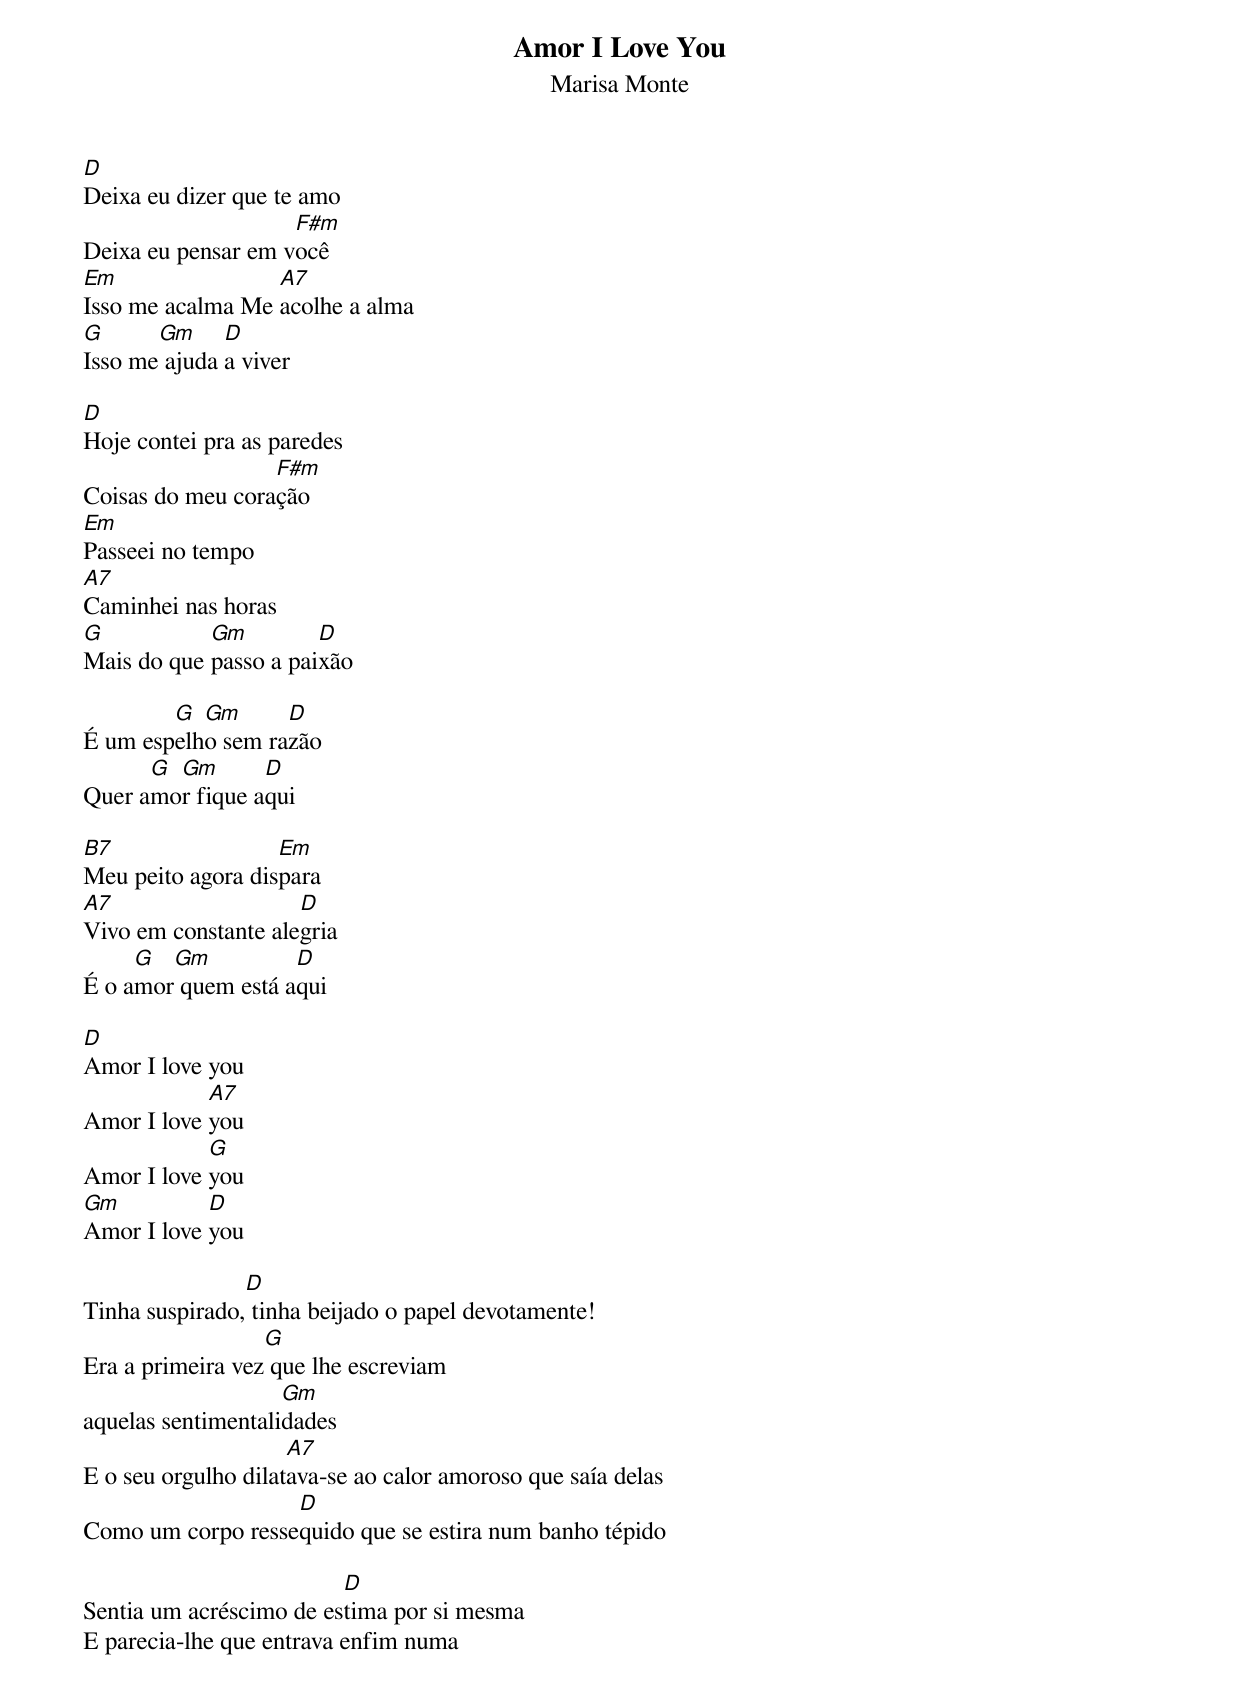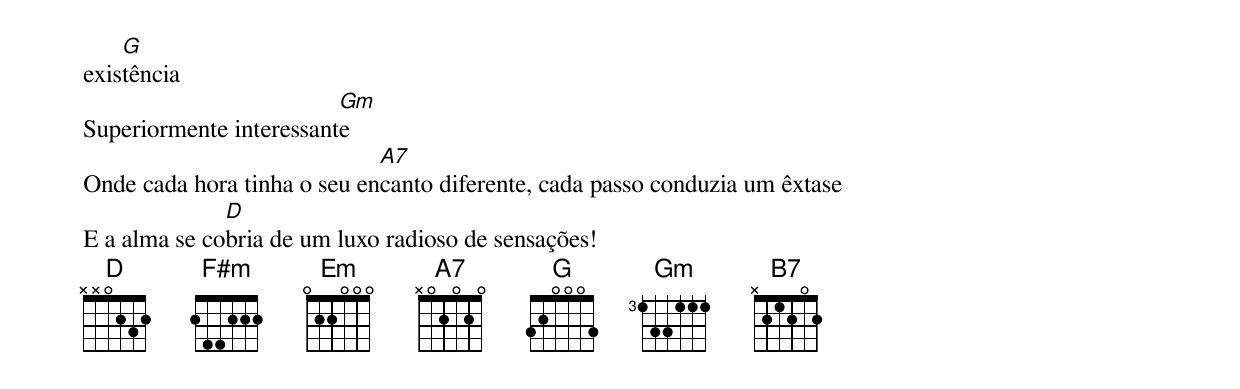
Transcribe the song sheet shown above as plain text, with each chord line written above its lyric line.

Amor I Love You
Marisa Monte

D
Deixa eu dizer que te amo
                    F#m
Deixa eu pensar em você
Em                A7
Isso me acalma Me acolhe a alma
G      Gm     D
Isso me ajuda a viver

D
Hoje contei pra as paredes
                  F#m
Coisas do meu coração
Em
Passeei no tempo
A7
Caminhei nas horas
G           Gm         D
Mais do que passo a paixão

        G  Gm      D
É um espelho sem razão
      G Gm       D
Quer amor fique aqui

B7                 Em
Meu peito agora dispara
A7                   D
Vivo em constante alegria
     G  Gm          D
É o amor quem está aqui

D
Amor I love you
            A7
Amor I love you
            G
Amor I love you
Gm          D
Amor I love you

                D
Tinha suspirado, tinha beijado o papel devotamente!
                  G
Era a primeira vez que lhe escreviam
                    Gm
aquelas sentimentalidades
                     A7
E o seu orgulho dilatava-se ao calor amoroso que saía delas
                   D
Como um corpo ressequido que se estira num banho tépido

                         D
Sentia um acréscimo de estima por si mesma
E parecia-lhe que entrava enfim numa
    G
existência
                         Gm
Superiormente interessante
                             A7
Onde cada hora tinha o seu encanto diferente, cada passo conduzia um êxtase
              D
E a alma se cobria de um luxo radioso de sensações!
